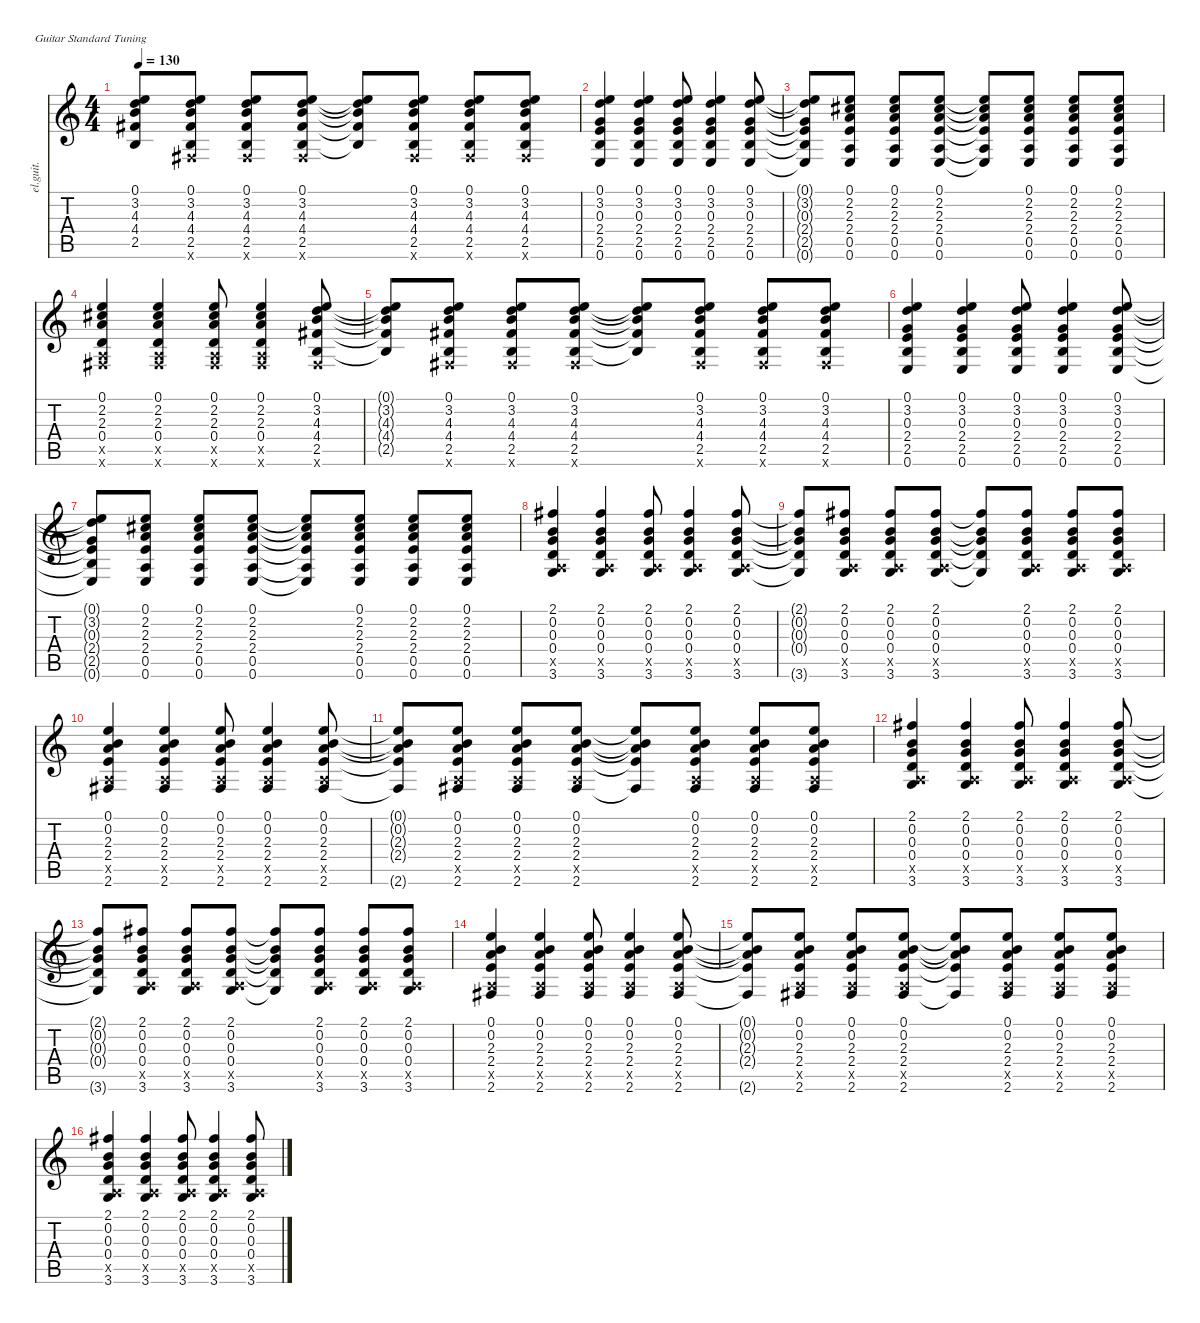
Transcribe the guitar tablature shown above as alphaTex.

\defaultSystemsLayout 4
\hideDynamics
\bracketExtendMode nobrackets
\otherSystemsTrackNameOrientation horizontal
\track ("Clean Chorused" "el.guit.") {instrument electricguitarclean}
\staff {score tabs}
\tuning (E4 B3 G3 D3 A2 E2)
\ts (4 4)
\tempo 130
\clef g2
\ks c
(0.1{t} 3.2{t} 4.3{t} 4.4{t acc #} 2.5{t}).8{dy f} (0.1 3.2 4.3 4.4{acc #} 2.5 2.6{x acc #}).8 (0.1 3.2 4.3 4.4{acc #} 2.5 2.6{x acc #}).8 (0.1 3.2 4.3 4.4{acc #} 2.5 2.6{x acc #}).8 (0.1{t} 3.2{t} 4.3{t} 4.4{t acc #} 2.5{t}).8 (0.1 3.2 4.3 4.4{acc #} 2.5 2.6{x acc #}).8 (0.1 3.2 4.3 4.4{acc #} 2.5 2.6{x acc #}).8 (0.1 3.2 4.3 4.4{acc #} 2.5 2.6{x acc #}).8 |
(0.1 3.2 0.3 2.4 2.5 0.6).4 (0.1 3.2 0.3 2.4 2.5 0.6).4 (0.1 3.2 0.3 2.4 2.5 0.6).8 (0.1 3.2 0.3 2.4 2.5 0.6).4 (0.1 3.2 0.3 2.4 2.5 0.6).8 |
(0.1{t} 3.2{t} 0.3{t} 2.4{t} 2.5{t} 0.6{t}).8 (0.1 2.2{acc #} 2.3 2.4 0.5 0.6).8 (0.1 2.2{acc #} 2.3 2.4 0.5 0.6).8 (0.1 2.2{acc #} 2.3 2.4 0.5 0.6).8 (0.1{t} 2.2{t acc #} 2.3{t} 2.4{t} 0.5{t} 0.6{t}).8 (0.1 2.2{acc #} 2.3 2.4 0.5 0.6).8 (0.1 2.2{acc #} 2.3 2.4 0.5 0.6).8 (0.1 2.2{acc #} 2.3 2.4 0.5 0.6).8 |
(0.1 2.2{acc #} 2.3 0.4 0.5{x} 2.6{x acc #}).4 (0.1 2.2{acc #} 2.3 0.4 0.5{x} 2.6{x acc #}).4 (0.1 2.2{acc #} 2.3 0.4 0.5{x} 2.6{x acc #}).8 (0.1 2.2{acc #} 2.3 0.4 0.5{x} 2.6{x acc #}).4 (0.1 3.2 4.3 4.4{acc #} 2.5 2.6{x acc #}).8 |
(0.1{t} 3.2{t} 4.3{t} 4.4{t acc #} 2.5{t}).8 (0.1 3.2 4.3 4.4{acc #} 2.5 2.6{x acc #}).8 (0.1 3.2 4.3 4.4{acc #} 2.5 2.6{x acc #}).8 (0.1 3.2 4.3 4.4{acc #} 2.5 2.6{x acc #}).8 (0.1{t} 3.2{t} 4.3{t} 4.4{t acc #} 2.5{t}).8 (0.1 3.2 4.3 4.4{acc #} 2.5 2.6{x acc #}).8 (0.1 3.2 4.3 4.4{acc #} 2.5 2.6{x acc #}).8 (0.1 3.2 4.3 4.4{acc #} 2.5 2.6{x acc #}).8 |
(0.1 3.2 0.3 2.4 2.5 0.6).4 (0.1 3.2 0.3 2.4 2.5 0.6).4 (0.1 3.2 0.3 2.4 2.5 0.6).8 (0.1 3.2 0.3 2.4 2.5 0.6).4 (0.1 3.2 0.3 2.4 2.5 0.6).8 |
(0.1{t} 3.2{t} 0.3{t} 2.4{t} 2.5{t} 0.6{t}).8 (0.1 2.2{acc #} 2.3 2.4 0.5 0.6).8 (0.1 2.2{acc #} 2.3 2.4 0.5 0.6).8 (0.1 2.2{acc #} 2.3 2.4 0.5 0.6).8 (0.1{t} 2.2{t acc #} 2.3{t} 2.4{t} 0.5{t} 0.6{t}).8 (0.1 2.2{acc #} 2.3 2.4 0.5 0.6).8 (0.1 2.2{acc #} 2.3 2.4 0.5 0.6).8 (0.1 2.2{acc #} 2.3 2.4 0.5 0.6).8 |
(2.1{acc #} 0.2 0.3 0.4 0.5{x} 3.6).4 (2.1{acc #} 0.2 0.3 0.4 0.5{x} 3.6).4 (2.1{acc #} 0.2 0.3 0.4 0.5{x} 3.6).8 (2.1{acc #} 0.2 0.3 0.4 0.5{x} 3.6).4 (2.1{acc #} 0.2 0.3 0.4 0.5{x} 3.6).8 |
(2.1{t acc #} 0.2{t} 0.3{t} 0.4{t} 3.6{t}).8 (2.1{acc #} 0.2 0.3 0.4 0.5{x} 3.6).8 (2.1{acc #} 0.2 0.3 0.4 0.5{x} 3.6).8 (2.1{acc #} 0.2 0.3 0.4 0.5{x} 3.6).8 (2.1{t acc #} 0.2{t} 0.3{t} 0.4{t} 3.6{t}).8 (2.1{acc #} 0.2 0.3 0.4 0.5{x} 3.6).8 (2.1{acc #} 0.2 0.3 0.4 0.5{x} 3.6).8 (2.1{acc #} 0.2 0.3 0.4 0.5{x} 3.6).8 |
(0.1 0.2 2.3 2.4 0.5{x} 2.6{acc #}).4 (0.1 0.2 2.3 2.4 0.5{x} 2.6{acc #}).4 (0.1 0.2 2.3 2.4 0.5{x} 2.6{acc #}).8 (0.1 0.2 2.3 2.4 0.5{x} 2.6{acc #}).4 (0.1 0.2 2.3 2.4 0.5{x} 2.6{acc #}).8 |
(0.1{t} 0.2{t} 2.3{t} 2.4{t} 2.6{t acc #}).8 (0.1 0.2 2.3 2.4 0.5{x} 2.6{acc #}).8 (0.1 0.2 2.3 2.4 0.5{x} 2.6{acc #}).8 (0.1 0.2 2.3 2.4 0.5{x} 2.6{acc #}).8 (0.1{t} 0.2{t} 2.3{t} 2.4{t} 2.6{t acc #}).8 (0.1 0.2 2.3 2.4 0.5{x} 2.6{acc #}).8 (0.1 0.2 2.3 2.4 0.5{x} 2.6{acc #}).8 (0.1 0.2 2.3 2.4 0.5{x} 2.6{acc #}).8 |
(2.1{acc #} 0.2 0.3 0.4 0.5{x} 3.6).4 (2.1{acc #} 0.2 0.3 0.4 0.5{x} 3.6).4 (2.1{acc #} 0.2 0.3 0.4 0.5{x} 3.6).8 (2.1{acc #} 0.2 0.3 0.4 0.5{x} 3.6).4 (2.1{acc #} 0.2 0.3 0.4 0.5{x} 3.6).8 |
(2.1{t acc #} 0.2{t} 0.3{t} 0.4{t} 3.6{t}).8 (2.1{acc #} 0.2 0.3 0.4 0.5{x} 3.6).8 (2.1{acc #} 0.2 0.3 0.4 0.5{x} 3.6).8 (2.1{acc #} 0.2 0.3 0.4 0.5{x} 3.6).8 (2.1{t acc #} 0.2{t} 0.3{t} 0.4{t} 3.6{t}).8 (2.1{acc #} 0.2 0.3 0.4 0.5{x} 3.6).8 (2.1{acc #} 0.2 0.3 0.4 0.5{x} 3.6).8 (2.1{acc #} 0.2 0.3 0.4 0.5{x} 3.6).8 |
(0.1 0.2 2.3 2.4 0.5{x} 2.6{acc #}).4 (0.1 0.2 2.3 2.4 0.5{x} 2.6{acc #}).4 (0.1 0.2 2.3 2.4 0.5{x} 2.6{acc #}).8 (0.1 0.2 2.3 2.4 0.5{x} 2.6{acc #}).4 (0.1 0.2 2.3 2.4 0.5{x} 2.6{acc #}).8 |
(0.1{t} 0.2{t} 2.3{t} 2.4{t} 2.6{t acc #}).8 (0.1 0.2 2.3 2.4 0.5{x} 2.6{acc #}).8 (0.1 0.2 2.3 2.4 0.5{x} 2.6{acc #}).8 (0.1 0.2 2.3 2.4 0.5{x} 2.6{acc #}).8 (0.1{t} 0.2{t} 2.3{t} 2.4{t} 2.6{t acc #}).8 (0.1 0.2 2.3 2.4 0.5{x} 2.6{acc #}).8 (0.1 0.2 2.3 2.4 0.5{x} 2.6{acc #}).8 (0.1 0.2 2.3 2.4 0.5{x} 2.6{acc #}).8 |
(2.1{acc #} 0.2 0.3 0.4 0.5{x} 3.6).4 (2.1{acc #} 0.2 0.3 0.4 0.5{x} 3.6).4 (2.1{acc #} 0.2 0.3 0.4 0.5{x} 3.6).8 (2.1{acc #} 0.2 0.3 0.4 0.5{x} 3.6).4 (2.1{acc #} 0.2 0.3 0.4 0.5{x} 3.6).8
